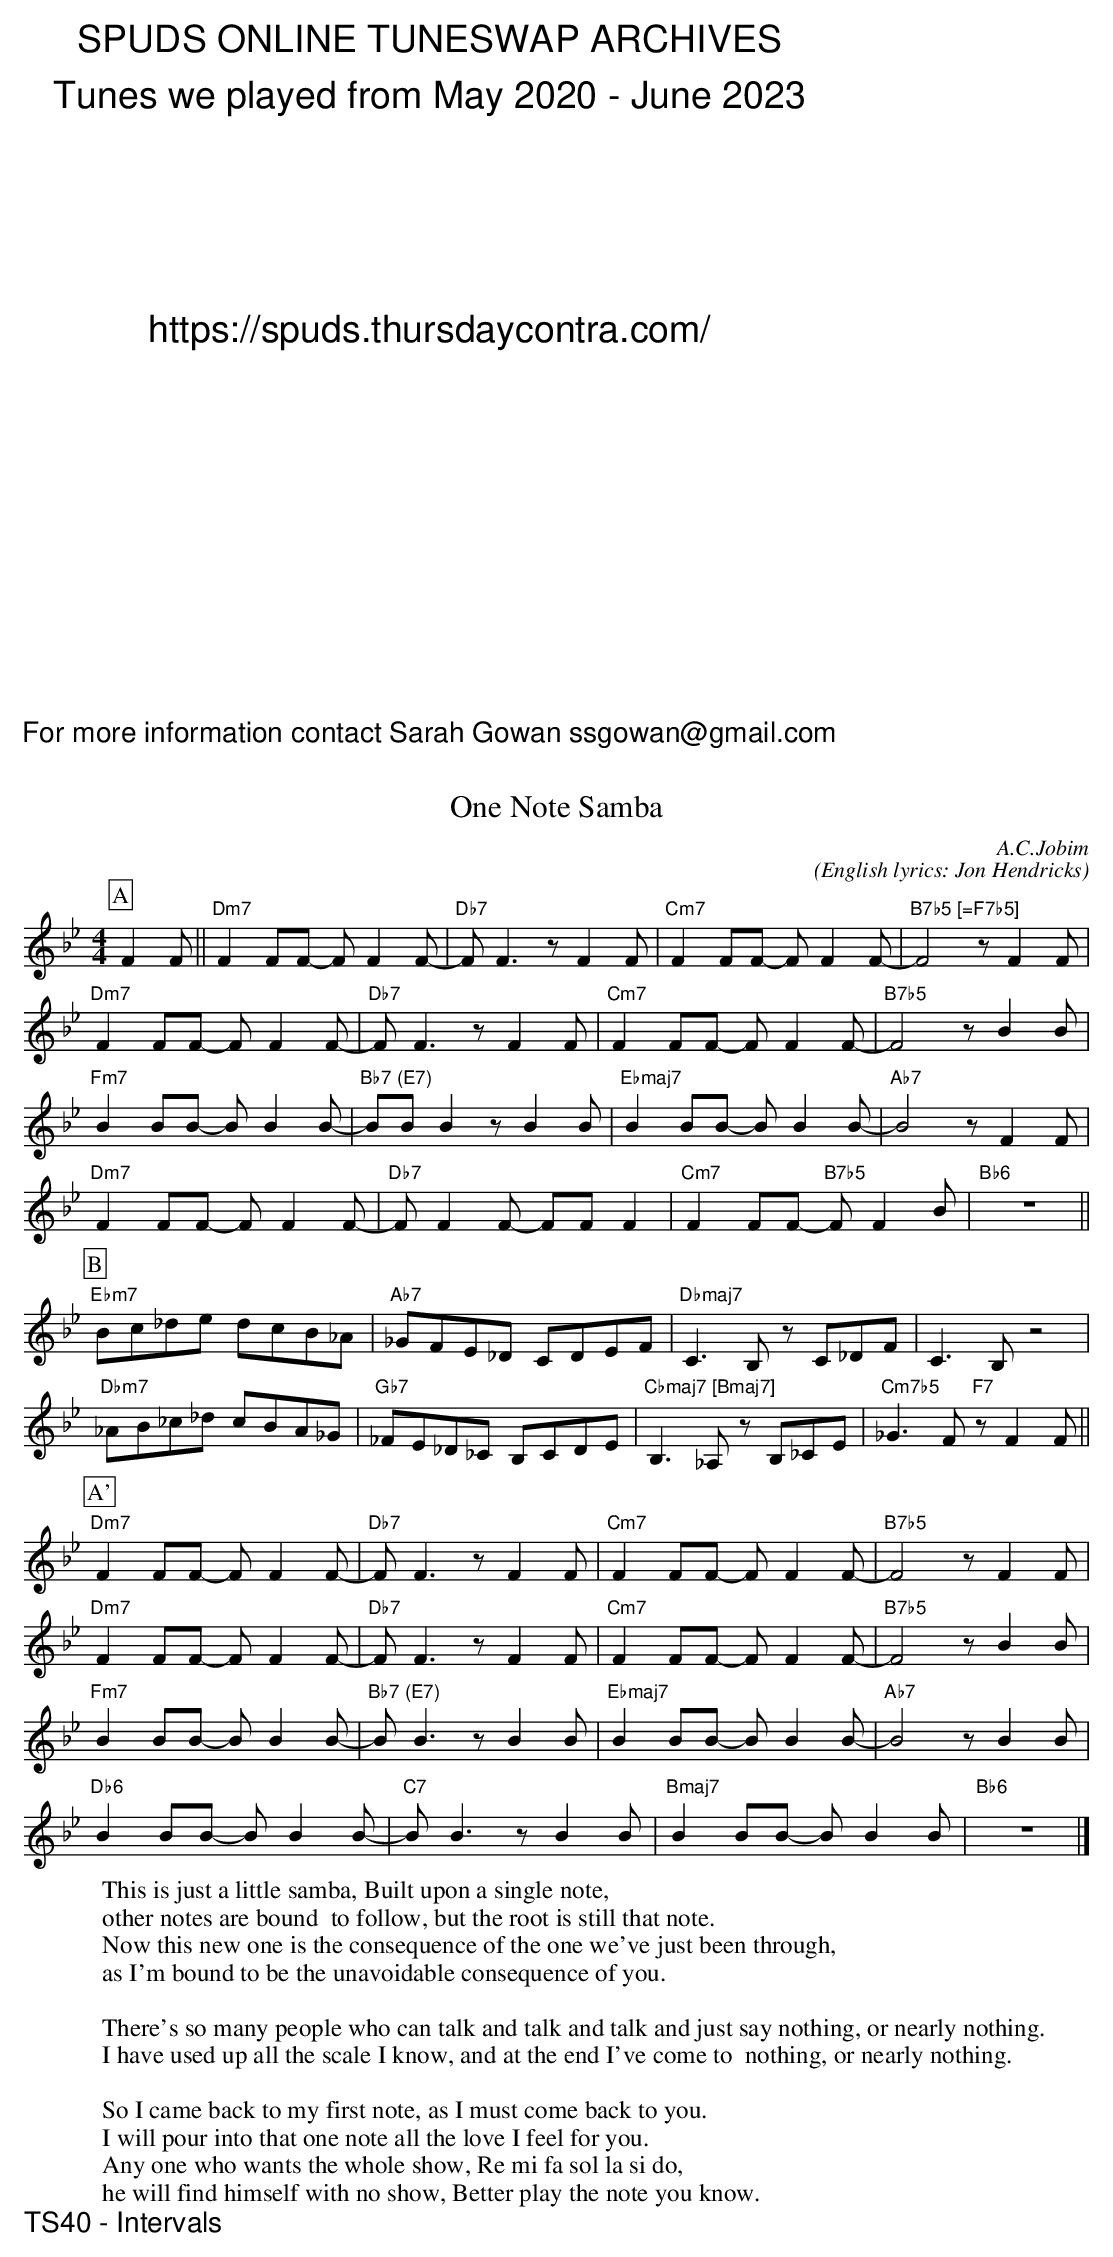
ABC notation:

X:1
T:One Note Samba
M:4/4
L:1/8
C:A.C.Jobim
C:(English lyrics: Jon Hendricks)
Q:1/4=200
K:Bb
P:A
F2F || "Dm7"F2FF- FF2F- | "Db7"FF3 zF2F | "Cm7"F2FF- FF2F- | "B7b5 [\=F7b5]"F4 zF2F |
w:This is just a lit-*tle sam-*ba, Built up-on a sing-*le note,* ot-her
"Dm7"F2FF- FF2F- | "Db7"FF3 zF2F | "Cm7"F2FF- FF2F- | "B7b5"F4 zB2B |
w:notes are bound * to fol-*low, but the root is still* that note.* Now this
"Fm7"B2BB- BB2B- | "Bb7 (E7)"BBB2 zB2B | "Ebmaj7"B2BB- BB2B- | "Ab7"B4 zF2F |
w:new one is* the con-*se-quence of the one we've just* been through* as I'm
"Dm7"F2FF- FF2F- | "Db7"FF2F- FFF2 | "Cm7"F2FF- "B7b5"FF2B | "Bb6"z8 ||
w:bound to be* the un-*a-void-*a-ble con-*se-quence of you.
P:B
"Ebm7"Bc_de dcB_A | "Ab7"_GFE_D CDEF | "Dbmaj7"C3B, zC_DF | C3B, z4 |
w:There's so ma-ny peo-ple who can talk and talk and talk and just say no-thing, or near-ly no-thing.
"Dbm7"_AB_c_d cBA_G | "Gb7"_FE_D_C B,CDE | "Cbmaj7 [Bmaj7]"B,3_A, zB,_CE | "Cm7b5"_G3F "F7"zF2F ||
w:I have used up all the scale I know, and at the end I've come to  no-thing, or near-ly no-thing. So I
P:A'
"Dm7"F2FF- FF2F- | "Db7"FF3 zF2F | "Cm7"F2FF- FF2F- | "B7b5"F4 zF2F |
w:came back to* my first note,* as I must come back* to you.* I will
"Dm7"F2FF- FF2F- | "Db7"FF3 zF2F | "Cm7"F2FF- FF2F- | "B7b5"F4 zB2B |
w:pour in-to* that one* note all the love I feel* for you.* A-ny-
"Fm7"B2BB- BB2B- | "Bb7 (E7)"BB3 zB2B | "Ebmaj7"B2BB- BB2B- | "Ab7"B4 zB2B |
w:one who wants* the whole* show, Re mi fa sol la* si do* he will
"Db6"B2BB- BB2B- | "C7"BB3 zB2B | "Bmaj7"B2BB- BB2B | "Bb6"z8 |]
w:find him-self* with no* show, Bet-ter play the note* you know.
W: This is just a little samba, Built upon a single note,
W: other notes are bound  to follow, but the root is still that note.
W: Now this new one is the consequence of the one we've just been through,
W: as I'm bound to be the unavoidable consequence of you.
W:
W: There's so many people who can talk and talk and talk and just say nothing, or nearly nothing.
W: I have used up all the scale I know, and at the end I've come to  nothing, or nearly nothing.
W:
W: So I came back to my first note, as I must come back to you.
W: I will pour into that one note all the love I feel for you.
W: Any one who wants the whole show, Re mi fa sol la si do,
W: he will find himself with no show, Better play the note you know.
